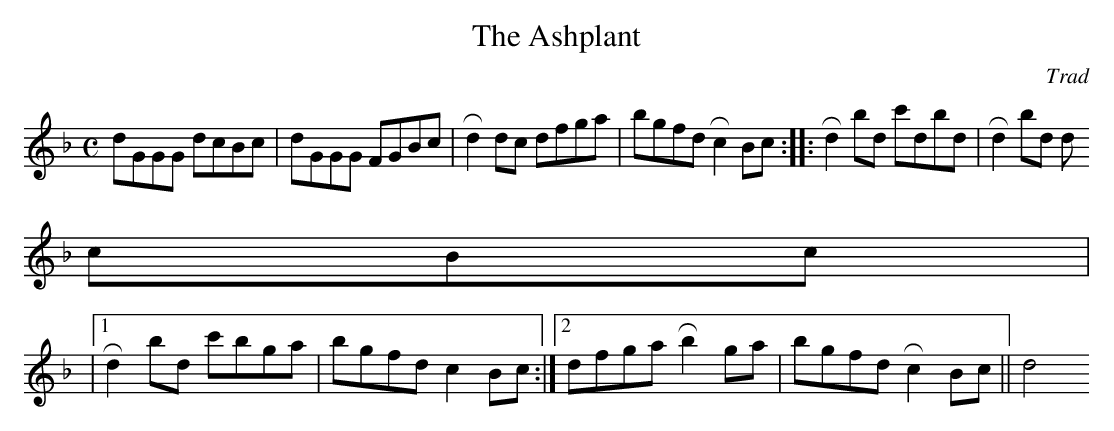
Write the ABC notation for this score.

X:1
T:The Ashplant
C:Trad
M:C
K:GDor
L:1/8
dGGG dcBc|dGGG FGBc|Rd2 dc dfga|bgfd Rc2 Bc :||: Rd2 bd c'dbd | Rd2 bd d
cBc|
|1 Rd2  bd c'bga | bgfd c2 Bc :|2 dfga Rb2 ga | bgfd Rc2 Bc || d4
